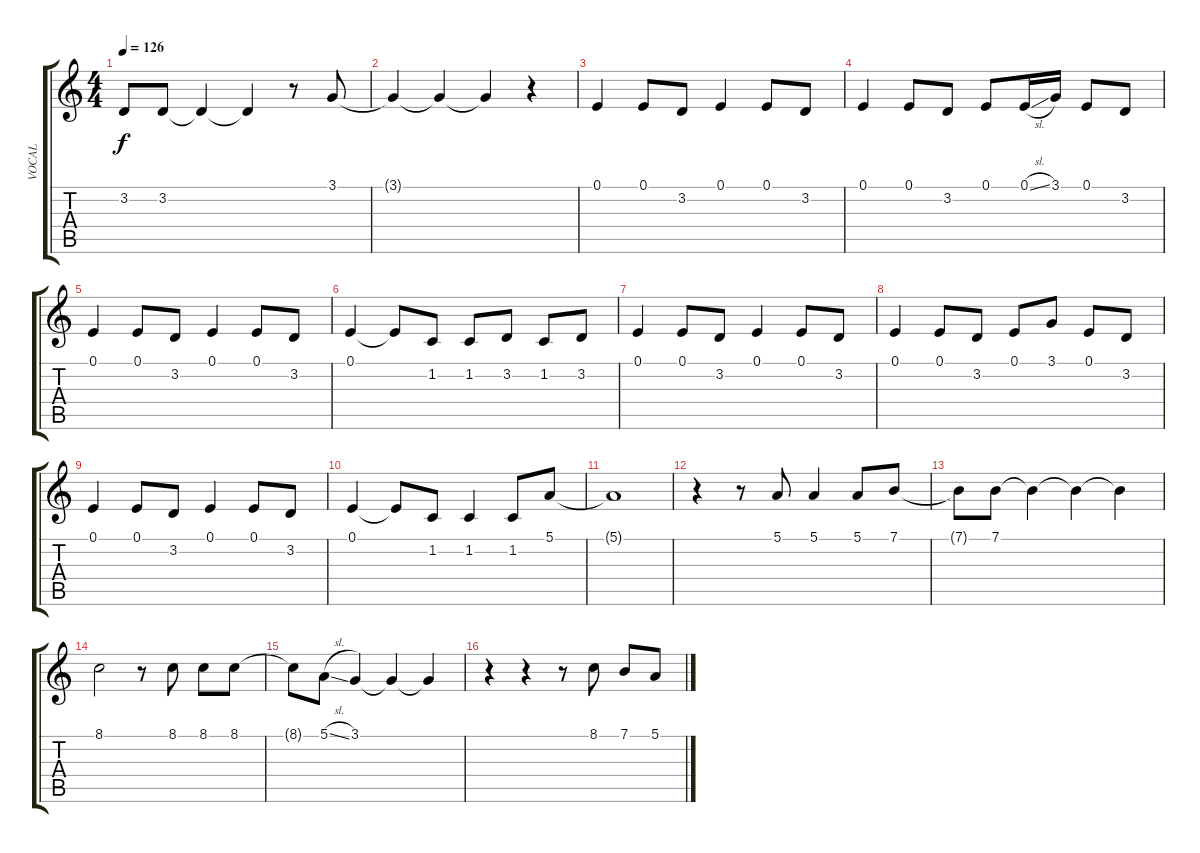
\track ("VOCAL" "VOCAL") {instrument koto}
\staff {score tabs}
\tuning (E4 B3 G3 D3 A2 E2) {hide}
\ts (4 4)
\tempo 126
\clef g2
\ks c
3.2{t}.8{dy f} 3.2.8 3.2{t}.4 3.2{t}.4 r.8 3.1.8 |
3.1{t}.4 3.1{t}.4 3.1{t}.4 r.4 |
0.1.4 0.1.8 3.2.8 0.1.4 0.1.8 3.2.8 |
0.1.4 0.1.8 3.2.8 0.1.8 0.1{sl}.16 3.1.16 0.1.8 3.2.8 |
0.1.4 0.1.8 3.2.8 0.1.4 0.1.8 3.2.8 |
0.1.4 0.1{t}.8 1.2.8 1.2.8 3.2.8 1.2.8 3.2.8 |
0.1.4 0.1.8 3.2.8 0.1.4 0.1.8 3.2.8 |
0.1.4 0.1.8 3.2.8 0.1.8 3.1.8 0.1.8 3.2.8 |
0.1.4 0.1.8 3.2.8 0.1.4 0.1.8 3.2.8 |
0.1.4 0.1{t}.8 1.2.8 1.2.4 1.2.8 5.1.8 |
5.1{t}.1 |
r.4 r.8 5.1.8 5.1.4 5.1.8 7.1.8 |
7.1{t}.8 7.1.8 7.1{t}.4 7.1{t}.4 7.1{t}.4 |
8.1.2 r.8 8.1.8 8.1.8 8.1.8 |
8.1{t}.8 5.1{sl}.8 3.1.4 3.1{t}.4 3.1{t}.4 |
r.4 r.4 r.8 8.1.8 7.1.8 5.1.8
